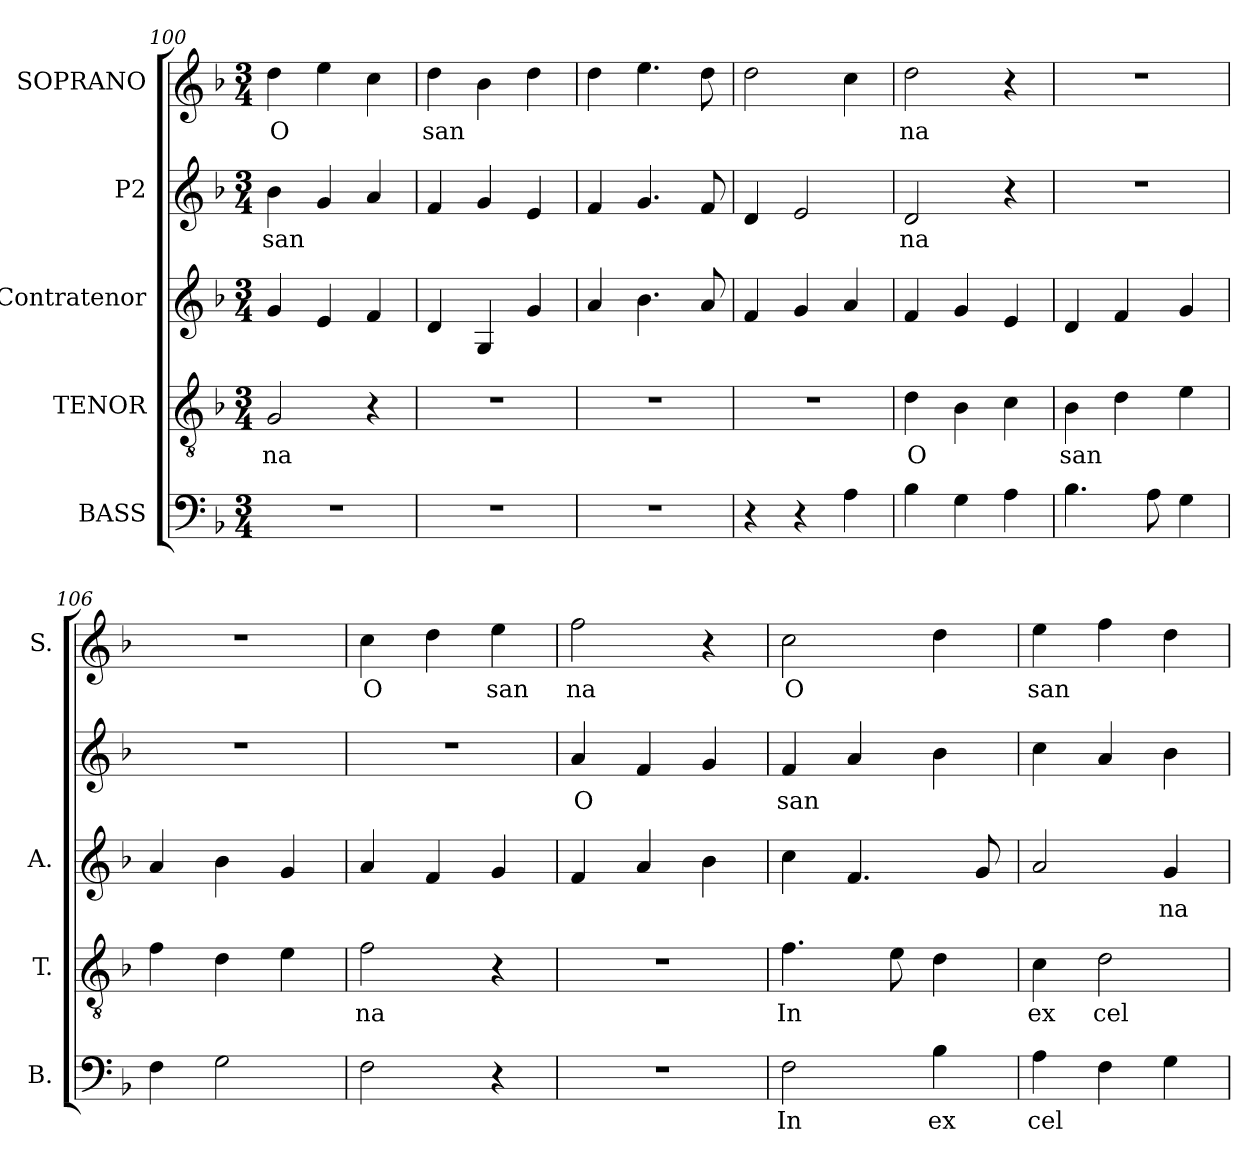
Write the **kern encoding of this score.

**kern	**text	**kern	**text	**kern	**text	**kern	**text	**kern	**text
*part5	*part5	*part4	*part4	*part3	*part3	*part2	*part2	*part1	*part1
*staff5	*staff5	*staff4	*staff4	*staff3	*staff3	*staff2	*staff2	*staff1	*staff1
*I"BASS	*	*I"TENOR	*	*I"Contratenor	*	*I"P2	*	*I"SOPRANO	*
*I'B.	*	*I'T.	*	*I'A.	*	*	*	*I'S.	*
*clefF4	*	*clefGv2	*	*clefG2	*	*clefG2	*	*clefG2	*
*	*	*ITrd7c12	*	*	*	*	*	*	*
*k[b-]	*	*k[b-]	*	*k[b-]	*	*k[b-]	*	*k[b-]	*
*F:	*	*F:	*	*F:	*	*F:	*	*F:	*
*M3/4	*	*M3/4	*	*M3/4	*	*M3/4	*	*M3/4	*
=100	=100	=100	=100	=100	=100	=100	=100	=100	=100
!LO:N:vis=1	!	!	!	!	!	!	!	!	!
!	!	!	!LO:LY:b:color=#000000	!	!	!	!	!	!
!	!	!	!	!	!	!	!LO:LY:b:color=#000000	!	!
!	!	!	!	!	!	!	!	!	!LO:LY:b:color=#000000
2.r	.	2GGi/	na	4gi/	.	4b-i\	san	4ddi\	O
.	.	.	.	4ei/	.	4gi/	.	4eei\	.
.	.	4r	.	4fi/	.	4ai/	.	4cci\	.
=101	=101	=101	=101	=101	=101	=101	=101	=101	=101
!LO:N:vis=1	!	!LO:N:vis=1	!	!	!	!	!	!	!
!	!	!	!	!	!	!	!	!	!LO:LY:b:color=#000000
2.r	.	2.r	.	4di/	.	4fi/	.	4ddi\	san
.	.	.	.	4Gi/	.	4gi/	.	4b-i\	.
.	.	.	.	4gi/	.	4ei/	.	4ddi\	.
=102	=102	=102	=102	=102	=102	=102	=102	=102	=102
!LO:N:vis=1	!	!LO:N:vis=1	!	!	!	!	!	!	!
2.r	.	2.r	.	4ai/	.	4fi/	.	4ddi\	.
.	.	.	.	4.b-i\	.	4.gi/	.	4.eei\	.
.	.	.	.	8ai/	.	8fi/	.	8ddi\	.
!!LO:PB:g=z
=103	=103	=103	=103	=103	=103	=103	=103	=103	=103
!	!	!LO:N:vis=1	!	!	!	!	!	!	!
4r	.	2.r	.	4fi/	.	4di/	.	2ddi\	.
4r	.	.	.	4gi/	.	2ei/	.	.	.
4Ai\	.	.	.	4ai/	.	.	.	4cci\	.
=104	=104	=104	=104	=104	=104	=104	=104	=104	=104
!	!	!	!LO:LY:b:color=#000000	!	!	!	!	!	!
!	!	!	!	!	!	!	!LO:LY:b:color=#000000	!	!
!	!	!	!	!	!	!	!	!	!LO:LY:b:color=#000000
4B-i\	.	4Di\	O	4fi/	.	2di/	na	2ddi\	na
4Gi\	.	4BB-i\	.	4gi/	.	.	.	.	.
4Ai\	.	4Ci\	.	4ei/	.	4r	.	4r	.
=105	=105	=105	=105	=105	=105	=105	=105	=105	=105
!	!	!	!LO:LY:b:color=#000000	!	!	!LO:N:vis=1	!	!LO:N:vis=1	!
4.B-i\	.	4BB-i\	san	4di/	.	2.r	.	2.r	.
.	.	4Di\	.	4fi/	.	.	.	.	.
8Ai\	.	.	.	.	.	.	.	.	.
4Gi\	.	4Ei\	.	4gi/	.	.	.	.	.
=106	=106	=106	=106	=106	=106	=106	=106	=106	=106
!	!	!	!	!	!	!LO:N:vis=1	!	!LO:N:vis=1	!
4Fi\	.	4Fi\	.	4ai/	.	2.r	.	2.r	.
2Gi\	.	4Di\	.	4b-i\	.	.	.	.	.
.	.	4Ei\	.	4gi/	.	.	.	.	.
=107	=107	=107	=107	=107	=107	=107	=107	=107	=107
!	!	!	!LO:LY:b:color=#000000	!	!	!LO:N:vis=1	!	!	!
!	!	!	!	!	!	!	!	!	!LO:LY:b:color=#000000
2Fi\	.	2Fi\	na	4ai/	.	2.r	.	4cci\	O
.	.	.	.	4fi/	.	.	.	4ddi\	.
!	!	!	!	!	!	!	!	!	!LO:LY:b:color=#000000
4r	.	4r	.	4gi/	.	.	.	4eei\	san
=108	=108	=108	=108	=108	=108	=108	=108	=108	=108
!LO:N:vis=1	!	!LO:N:vis=1	!	!	!	!	!	!	!
!	!	!	!	!	!	!	!LO:LY:b:color=#000000	!	!
!	!	!	!	!	!	!	!	!	!LO:LY:b:color=#000000
2.r	.	2.r	.	4fi/	.	4ai/	O	2ffi\	na
.	.	.	.	4ai/	.	4fi/	.	.	.
.	.	.	.	4b-i\	.	4gi/	.	4r	.
!!LO:LB:g=z
=109	=109	=109	=109	=109	=109	=109	=109	=109	=109
!	!LO:LY:b:color=#000000	!	!	!	!	!	!	!	!
!	!	!	!LO:LY:b:color=#000000	!	!	!	!	!	!
!	!	!	!	!	!	!	!LO:LY:b:color=#000000	!	!
!	!	!	!	!	!	!	!	!	!LO:LY:b:color=#000000
2Fi\	In	4.Fi\	In	4cci\	.	4fi/	san	2cci\	O
.	.	.	.	4.fi/	.	4ai/	.	.	.
.	.	8Ei\	.	.	.	.	.	.	.
!	!LO:LY:b:color=#000000	!	!	!	!	!	!	!	!
4B-i\	ex	4Di\	.	.	.	4b-i\	.	4ddi\	.
.	.	.	.	8gi/	.	.	.	.	.
=110	=110	=110	=110	=110	=110	=110	=110	=110	=110
!	!LO:LY:b:color=#000000	!	!	!	!	!	!	!	!
!	!	!	!LO:LY:b:color=#000000	!	!	!	!	!	!
!	!	!	!	!	!	!	!	!	!LO:LY:b:color=#000000
4Ai\	cel	4Ci\	ex	2ai/	.	4cci\	.	4eei\	san
!	!	!	!LO:LY:b:color=#000000	!	!	!	!	!	!
4Fi\	.	2Di\	cel	.	.	4ai/	.	4ffi\	.
!	!	!	!	!	!LO:LY:b:color=#000000	!	!	!	!
4Gi\	.	.	.	4gi/	na	4b-i\	.	4ddi\	.
=	=	=	=	=	=	=	=	=	=
*-	*-	*-	*-	*-	*-	*-	*-	*-	*-
